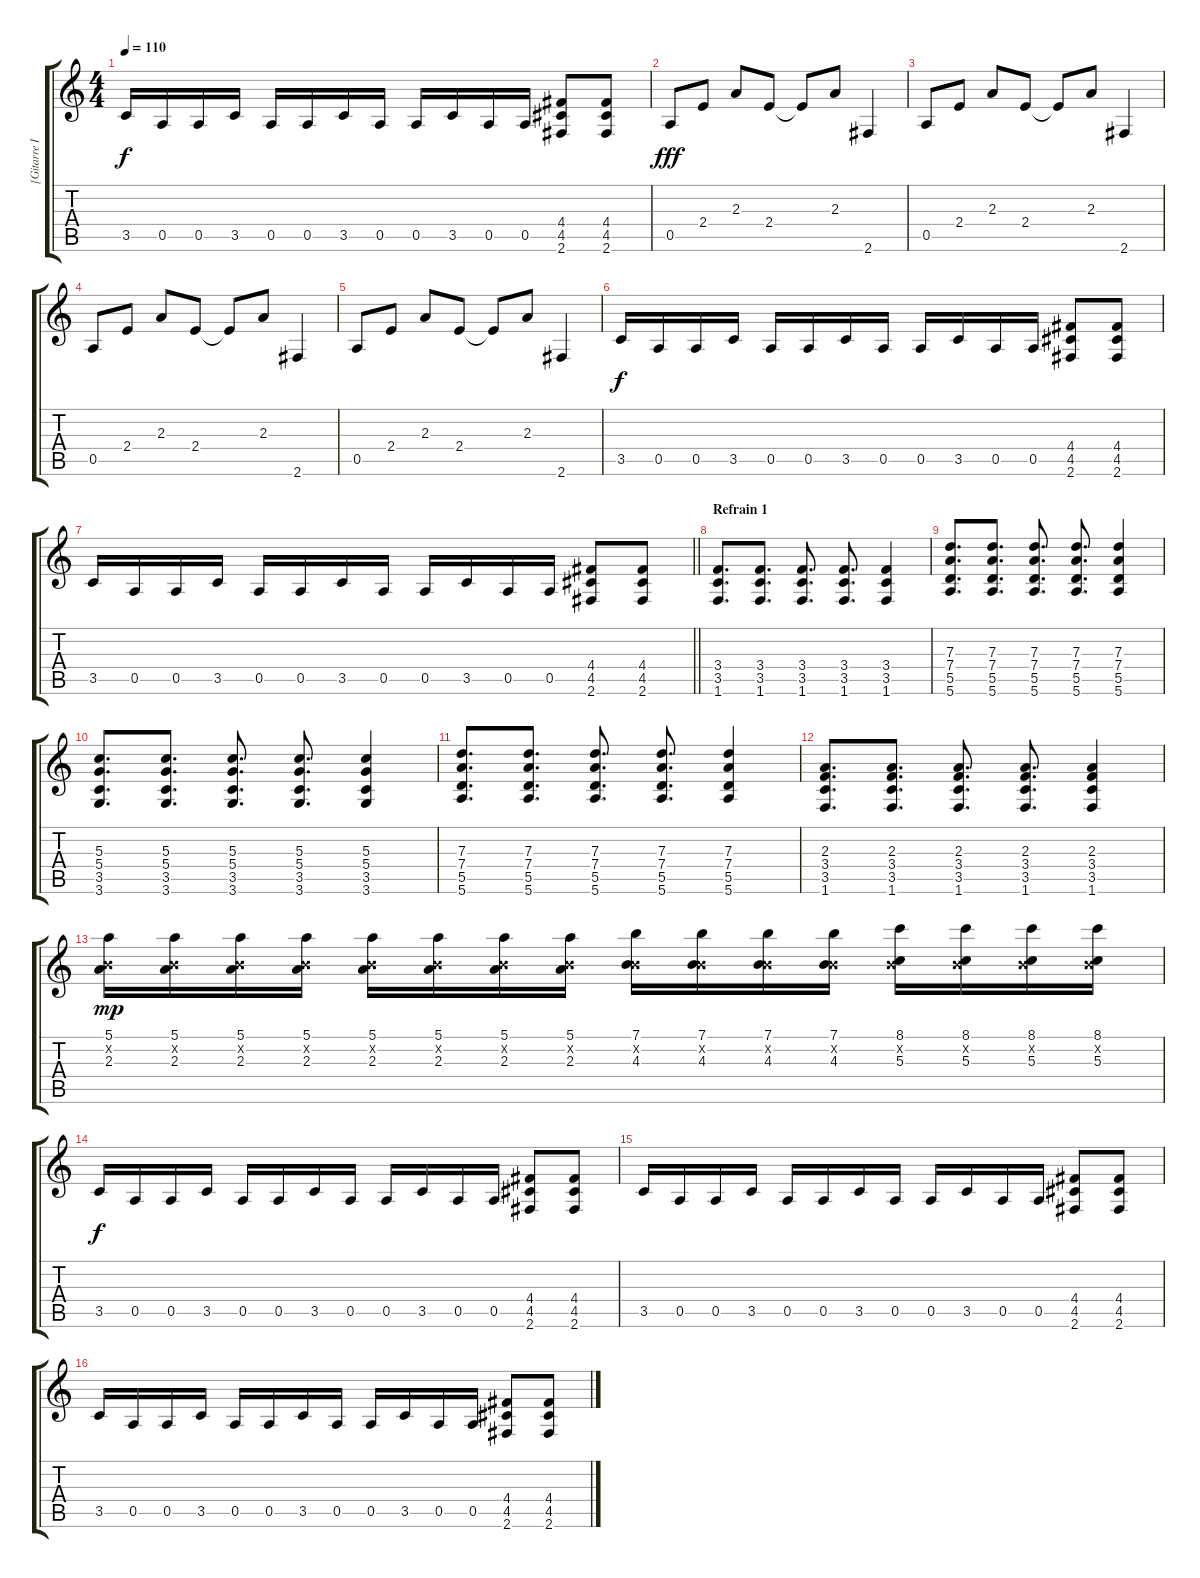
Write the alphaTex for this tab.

\track ("[Gitarre I]" "[Gitarre I") {instrument distortionguitar}
\staff {score tabs}
\tuning (E4 B3 G3 D3 A2 E2) {hide}
\ts (4 4)
\tempo 110
\clef g2
\ks c
3.5.16{dy f volume 12 balance 5} 0.5.16 0.5.16 3.5.16 0.5.16 0.5.16 3.5.16 0.5.16 0.5.16 3.5.16 0.5.16 0.5.16 (4.4 4.5 2.6).8{volume 16 balance 8} (4.4 4.5 2.6).8 |
0.5.8{dy fff volume 16 balance 8 instrument electricguitarclean} 2.4.8 2.3.8 2.4.8 2.4{t}.8 2.3.8 2.6.4 |
0.5.8 2.4.8 2.3.8 2.4.8 2.4{t}.8 2.3.8 2.6.4 |
0.5.8 2.4.8 2.3.8 2.4.8 2.4{t}.8 2.3.8 2.6.4 |
0.5.8 2.4.8 2.3.8 2.4.8 2.4{t}.8 2.3.8 2.6.4 |
3.5.16{dy f volume 12 balance 5 instrument distortionguitar} 0.5.16 0.5.16 3.5.16 0.5.16 0.5.16 3.5.16 0.5.16 0.5.16 3.5.16 0.5.16 0.5.16 (4.4 4.5 2.6).8{volume 16 balance 8} (4.4 4.5 2.6).8 |
\barLineRight lightlight
3.5.16{volume 12 balance 5} 0.5.16 0.5.16 3.5.16 0.5.16 0.5.16 3.5.16 0.5.16 0.5.16 3.5.16 0.5.16 0.5.16 (4.4 4.5 2.6).8{volume 16 balance 8} (4.4 4.5 2.6).8 |
\section ("" "Refrain 1")
(3.4 3.5 1.6).8{d volume 12} (3.4 3.5 1.6).8{d} (3.4 3.5 1.6).8{d} (3.4 3.5 1.6).8{d} (3.4 3.5 1.6).4 |
(7.3 7.4 5.5 5.6).8{d} (7.3 7.4 5.5 5.6).8{d} (7.3 7.4 5.5 5.6).8{d} (7.3 7.4 5.5 5.6).8{d} (7.3 7.4 5.5 5.6).4 |
(5.3 5.4 3.5 3.6).8{d} (5.3 5.4 3.5 3.6).8{d} (5.3 5.4 3.5 3.6).8{d} (5.3 5.4 3.5 3.6).8{d} (5.3 5.4 3.5 3.6).4 |
(7.3 7.4 5.5 5.6).8{d} (7.3 7.4 5.5 5.6).8{d} (7.3 7.4 5.5 5.6).8{d} (7.3 7.4 5.5 5.6).8{d} (7.3 7.4 5.5 5.6).4 |
(2.3 3.4 3.5 1.6).8{d} (2.3 3.4 3.5 1.6).8{d} (2.3 3.4 3.5 1.6).8{d} (2.3 3.4 3.5 1.6).8{d} (2.3 3.4 3.5 1.6).4 |
(5.1 0.2{x} 2.3).16{dy mp volume 16 balance 8} (5.1 0.2{x} 2.3).16 (5.1 0.2{x} 2.3).16 (5.1 0.2{x} 2.3).16 (5.1 0.2{x} 2.3).16 (5.1 0.2{x} 2.3).16 (5.1 0.2{x} 2.3).16 (5.1 0.2{x} 2.3).16 (7.1 0.2{x} 4.3).16 (7.1 0.2{x} 4.3).16 (7.1 0.2{x} 4.3).16 (7.1 0.2{x} 4.3).16 (8.1 0.2{x} 5.3).16 (8.1 0.2{x} 5.3).16 (8.1 0.2{x} 5.3).16 (8.1 0.2{x} 5.3).16 |
3.5.16{dy f volume 12 balance 5 instrument distortionguitar} 0.5.16 0.5.16 3.5.16 0.5.16 0.5.16 3.5.16 0.5.16 0.5.16 3.5.16 0.5.16 0.5.16 (4.4 4.5 2.6).8{volume 16 balance 8} (4.4 4.5 2.6).8 |
3.5.16{volume 12 balance 5} 0.5.16 0.5.16 3.5.16 0.5.16 0.5.16 3.5.16 0.5.16 0.5.16 3.5.16 0.5.16 0.5.16 (4.4 4.5 2.6).8{volume 16 balance 8} (4.4 4.5 2.6).8 |
3.5.16{volume 12 balance 5 instrument distortionguitar} 0.5.16 0.5.16 3.5.16 0.5.16 0.5.16 3.5.16 0.5.16 0.5.16 3.5.16 0.5.16 0.5.16 (4.4 4.5 2.6).8{volume 16 balance 8} (4.4 4.5 2.6).8
